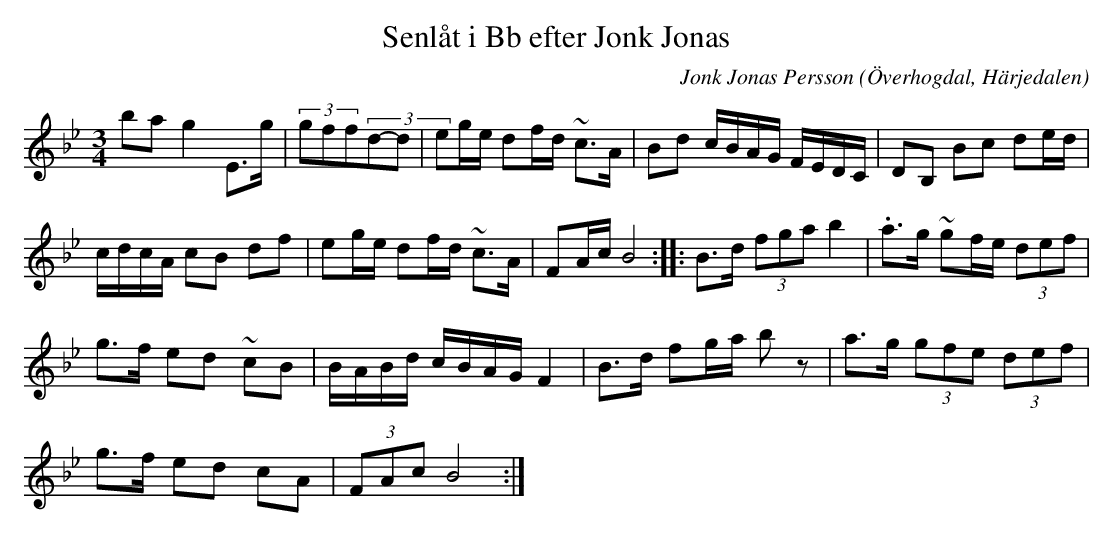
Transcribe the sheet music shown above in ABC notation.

X:1
T:Senlåt i Bb efter Jonk Jonas
O:Överhogdal, Härjedalen
M:3/4
C:Jonk Jonas Persson
K:Bb
ba g2 E>g |(3gff(3d-d| eg/2e/2 df/2d/2 ~c>A | Bd c/2B/2A/2G/2 F/2E/2D/2C/2 | DB, Bc de/2d/2 |
 c/2d/2c/2A/2 cB df | eg/2e/2 df/2d/2 ~c>A | FA/2c/2 B4 :: B>d (3fga b2 | .a>g ~gf/2e/2 (3def |
g>f ed ~cB | B/2A/2B/2d/2 c/2B/2A/2G/2 F2 | B>d fg/2a/2 b z | a>g (3gfe (3def |
g>f ed cA | (3FAc B4 :|
